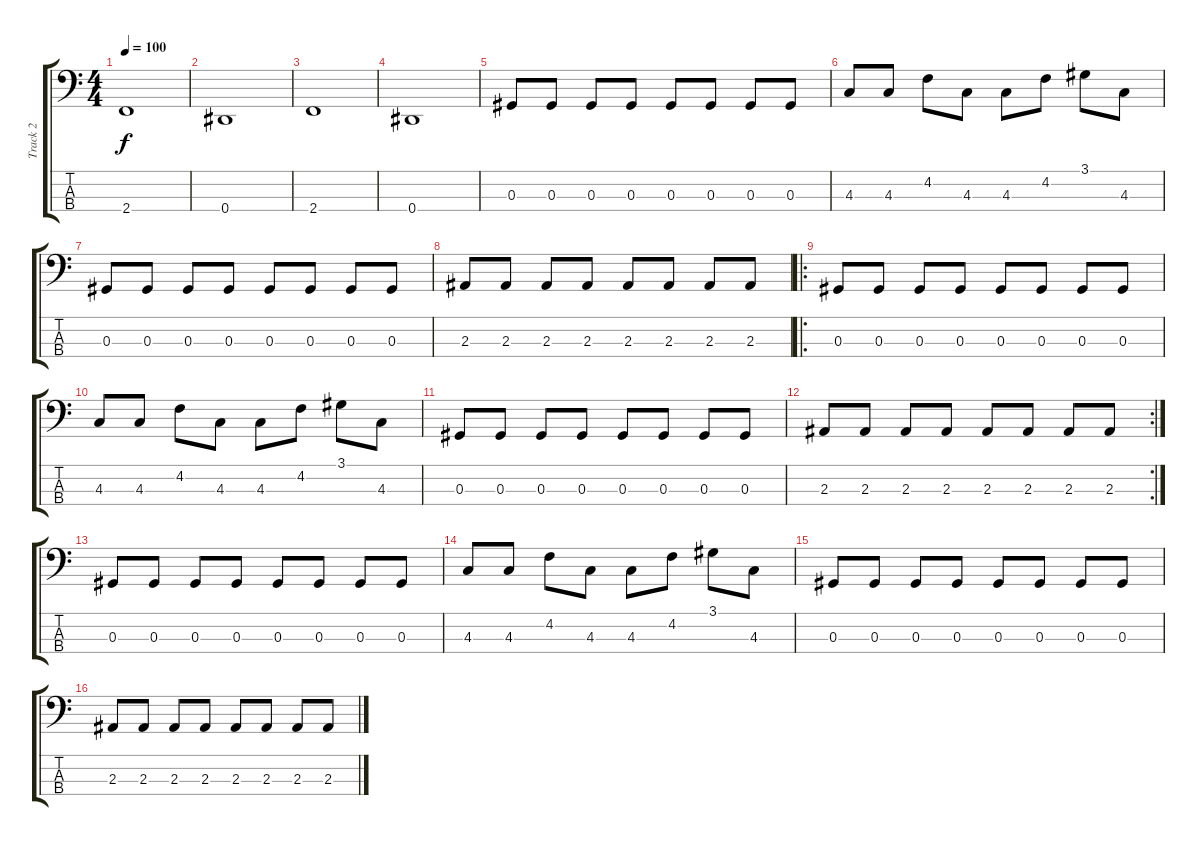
\track ("Track 2" "Track 2") {instrument electricbassfinger}
\staff {score tabs}
\tuning (F2 Db2 Ab1 Eb1) {hide}
\ts (4 4)
\tempo 100
\clef f4
\ks c
2.4.1{dy f} |
0.4.1 |
2.4.1 |
0.4.1 |
0.3.8 0.3.8 0.3.8 0.3.8 0.3.8 0.3.8 0.3.8 0.3.8 |
4.3.8 4.3.8 4.2.8 4.3.8 4.3.8 4.2.8 3.1.8 4.3.8 |
0.3.8 0.3.8 0.3.8 0.3.8 0.3.8 0.3.8 0.3.8 0.3.8 |
2.3.8 2.3.8 2.3.8 2.3.8 2.3.8 2.3.8 2.3.8 2.3.8 |
\ro
0.3.8 0.3.8 0.3.8 0.3.8 0.3.8 0.3.8 0.3.8 0.3.8 |
4.3.8 4.3.8 4.2.8 4.3.8 4.3.8 4.2.8 3.1.8 4.3.8 |
0.3.8 0.3.8 0.3.8 0.3.8 0.3.8 0.3.8 0.3.8 0.3.8 |
\rc 2
2.3.8 2.3.8 2.3.8 2.3.8 2.3.8 2.3.8 2.3.8 2.3.8 |
0.3.8 0.3.8 0.3.8 0.3.8 0.3.8 0.3.8 0.3.8 0.3.8 |
4.3.8 4.3.8 4.2.8 4.3.8 4.3.8 4.2.8 3.1.8 4.3.8 |
0.3.8 0.3.8 0.3.8 0.3.8 0.3.8 0.3.8 0.3.8 0.3.8 |
2.3.8 2.3.8 2.3.8 2.3.8 2.3.8 2.3.8 2.3.8 2.3.8
